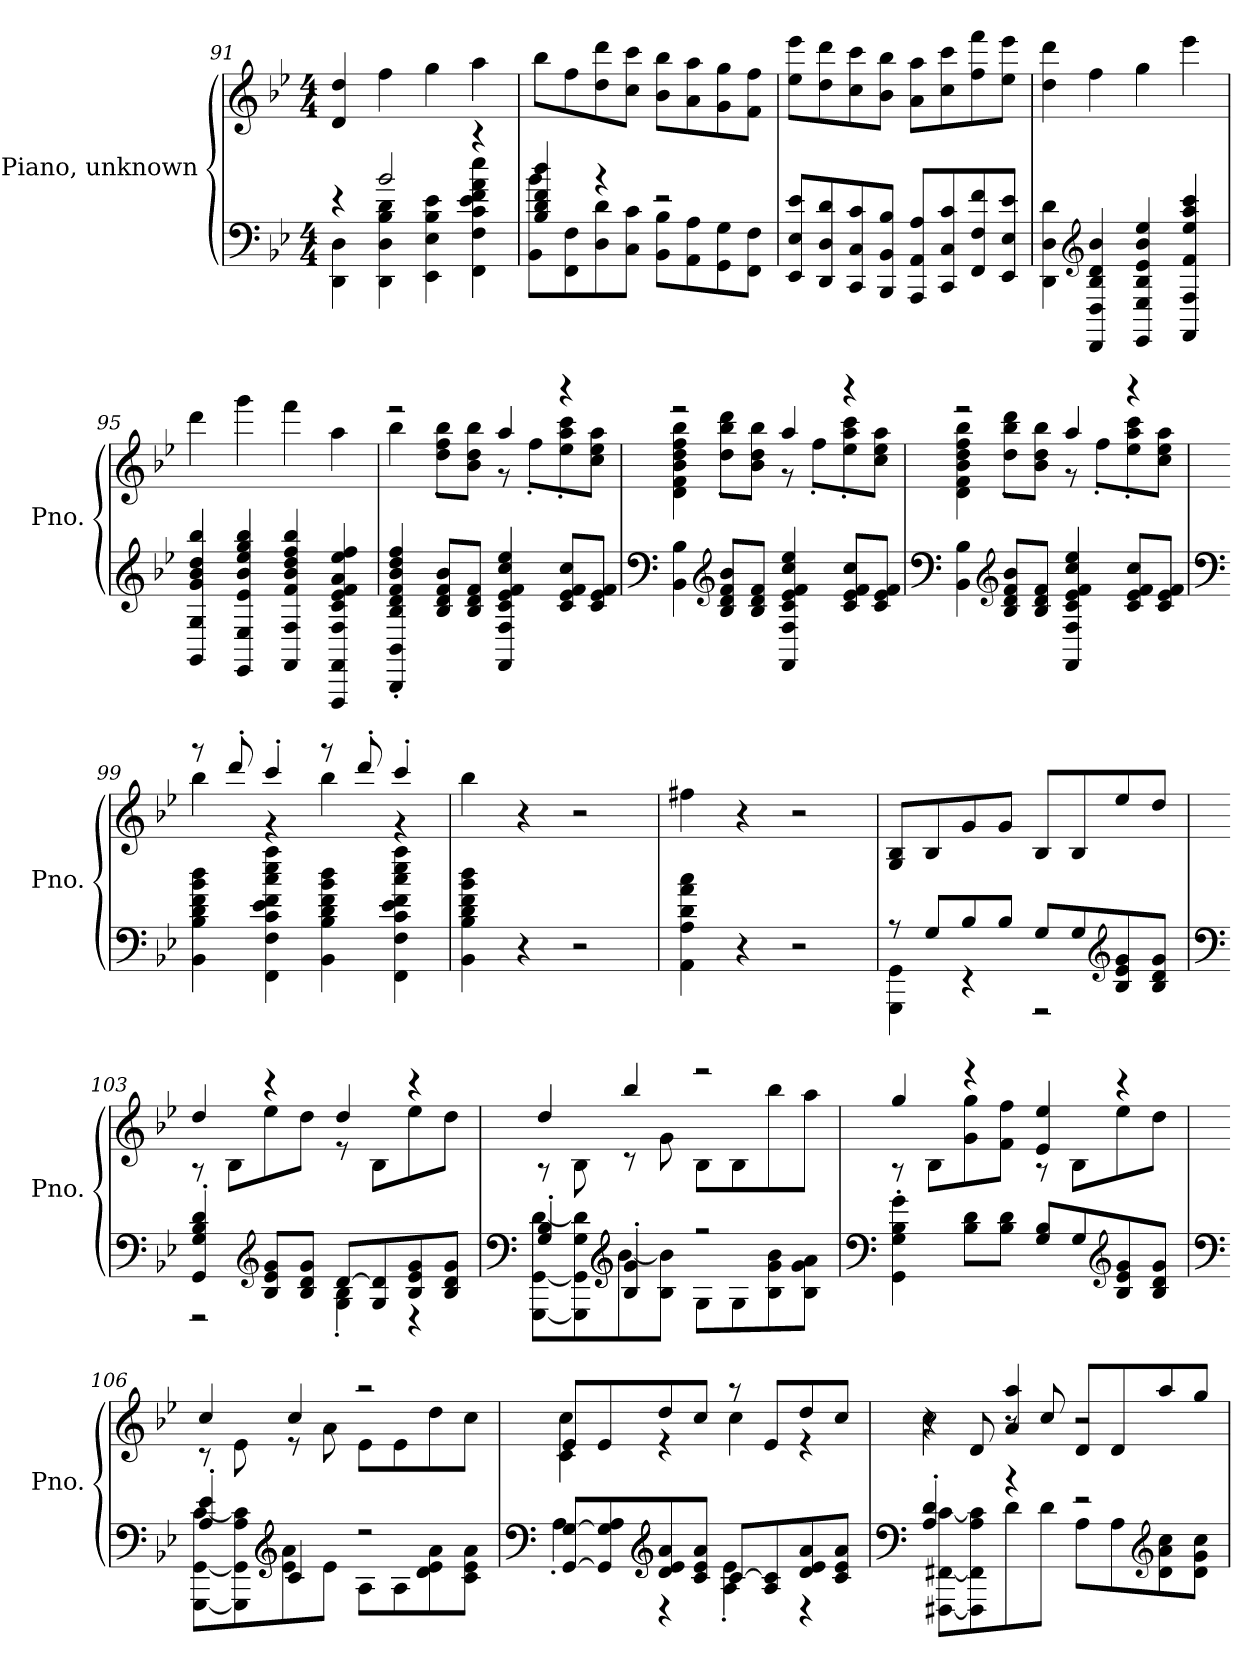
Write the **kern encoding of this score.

**kern	**kern
*part1	*part1
*staff2	*staff1
*I"Piano, unknown	*
*I'Pno.	*
*clefF4	*clefG2
*k[b-e-]	*k[b-e-]
*M4/4	*M4/4
=91	=91
*^	*
4r	4DD\ 4D\	4d/ 4dd/
2b-/	4DD\ 4D\ 4B-\ 4d\	4ff\
.	4EE-\ 4E-\ 4B-\ 4e-\	4gg\
4r	4FF\ 4F\ 4c\ 4e-\ 4f\ 4a\ 4ee-\	4aa\
=92	=92	=92
4B-/ 4d/ 4f/ 4dd/	8BB-\ 8b-\L	8bb-\L
.	8FF\ 8F\	8ff\
4r	8D\ 8d\	8dd\ 8ddd\
.	8C\ 8c\J	8cc\ 8ccc\J
2r	8BB-\ 8B-\L	8b-\ 8bb-\L
.	8AA\ 8A\	8a\ 8aa\
.	8GG\ 8G\	8g\ 8gg\
.	8FF\ 8F\J	8f\ 8ff\J
*v	*v	*
=93	=93
8EE-/ 8E-/ 8e-/L	8ee-\ 8eee-\L
8DD/ 8D/ 8d/	8dd\ 8ddd\
8CC/ 8C/ 8c/	8cc\ 8ccc\
8BBB-/ 8BB-/ 8B-/J	8b-\ 8bb-\J
8AAA/ 8AA/ 8A/L	8a\ 8aa\L
8CC/ 8C/ 8c/	8cc\ 8ccc\
8FF/ 8F/ 8f/	8ff\ 8fff\
8EE-/ 8E-/ 8e-/J	8ee-\ 8eee-\J
!!LO:LB:g=z
=94	=94
4DD\ 4D\ 4d\	4dd\ 4ddd\
*clefG2	*
4DD/ 4D/ 4B-/ 4d/ 4b-/	4ff\
4EE-/ 4E-/ 4B-/ 4e-/ 4b-/ 4ee-/	4gg\
4FF/ 4F/ 4f/ 4ee-/ 4aa/ 4ccc/	4eee-\
=95	=95
4GG/ 4G/ 4g/ 4b-/ 4dd/ 4bb-/	4ddd\
4EE-/ 4E-/ 4e-/ 4b-/ 4ee-/ 4gg/ 4bb-/	4ggg\
4FF/ 4F/ 4f/ 4b-/ 4dd/ 4ff/ 4bb-/	4fff\
4FFF/ 4FF/ 4F/ 4c/ 4e-/ 4f/ 4a/ 4ee-/ 4ff/	4aa\
=96	=96
*	*^
4BBB-/' 4BB-/' 4B-/' 4d/' 4f/' 4b-/' 4dd/' 4ff/'	2r	4bb-\
8B-/ 8d/ 8f/ 8b-/L	.	8dd\' 8ff\' 8bb-\'L
8B-/ 8d/ 8f/J	.	8b-\ 8dd\ 8bb-\J
4FF/ 4F/ 4c/ 4e-/ 4f/ 4cc/ 4ee-/	4aa/	8r
.	.	8ff'\L
8c/ 8e-/ 8f/ 8cc/L	4r	8ee-\' 8aa\' 8ccc\'
8c/ 8e-/ 8f/J	.	8cc\ 8ee-\ 8aa\J
=97	=97	=97
*clefF4	*	*
4BB-\ 4B-\	2r	4d\ 4f\ 4b-\ 4dd\ 4ff\ 4bb-\
*clefG2	*	*
8B-/ 8d/ 8f/ 8b-/L	.	8dd\' 8bb-\' 8ddd\'L
8B-/ 8d/ 8f/J	.	8b-\ 8dd\ 8bb-\J
4FF/ 4F/ 4c/ 4e-/ 4f/ 4cc/ 4ee-/	4aa/	8r
.	.	8ff'\L
8c/ 8e-/ 8f/ 8cc/L	4r	8ee-\' 8aa\' 8ccc\'
8c/ 8e-/ 8f/J	.	8cc\ 8ee-\ 8aa\J
!!LO:LB:g=z	!!
=98	=98	=98
*clefF4	*	*
4BB-\ 4B-\	2r	4d\ 4f\ 4b-\ 4dd\ 4ff\ 4bb-\
*clefG2	*	*
8B-/ 8d/ 8f/ 8b-/L	.	8dd\' 8bb-\' 8ddd\'L
8B-/ 8d/ 8f/J	.	8b-\ 8dd\ 8bb-\J
4FF/ 4F/ 4c/ 4e-/ 4f/ 4cc/ 4ee-/	4aa/	8r
.	.	8ff'\L
8c/ 8e-/ 8f/ 8cc/L	4r	8ee-\' 8aa\' 8ccc\'
8c/ 8e-/ 8f/J	.	8cc\ 8ee-\ 8aa\J
=99	=99	=99
*clefF4	*	*
4BB-\ 4B-\ 4d\ 4f\ 4b-\ 4dd\	8r	4bb-\
.	8ddd'/	.
4FF\ 4F\ 4c\ 4e-\ 4f\ 4cc\ 4ee-\ 4aa\	4ccc'/	4r
4BB-\ 4B-\ 4d\ 4f\ 4b-\ 4dd\	8r	4bb-\
.	8ddd'/	.
4FF\ 4F\ 4c\ 4e-\ 4f\ 4cc\ 4ee-\ 4aa\	4ccc'/	4r
*	*v	*v
=100	=100
4BB-\ 4B-\ 4d\ 4f\ 4b-\ 4dd\	4bb-\
4r	4r
2r	2r
=101	=101
4AA\ 4A\ 4d\ 4a\ 4cc\	4ff#X\
4r	4r
2r	2r
=102	=102
*^	*
8r	4GGG\ 4GG\	8G/ 8B-/L
8G/L	.	8B-/
8B-/	4r	8g/
8B-/J	.	8g/J
8G/L	2r	8B-/L
8G/	.	8B-/
*clefG2	*	*
8B-/ 8e-/ 8g/	.	8ee-/
8B-/ 8d/ 8g/J	.	8dd/J
!!LO:LB:g=z
=103	=103	=103
*clefF4	*	*
*	*	*^
4GG/' 4G/' 4B-/' 4d/'	2r	4dd/	8r
.	.	.	8B-\L
*clefG2	*	*	*
8B-/ 8e-/ 8g/L	.	4r	8ee-\
8B-/ 8d/ 8g/J	.	.	8dd\J
[8d/L	4G\' 4B-\'	4dd/	8r
8G/ 8d/]	.	.	8B-\L
8B-/ 8e-/ 8g/	4r	4r	8ee-\
8B-/ 8d/ 8g/J	.	.	8dd\J
=104	=104	=104	=104
*clefF4	*	*	*
4G/' 4B-/'	[8GGG\ [8GG\ [8d\L	4dd/	8r
.	8GGG\] 8GG\] 8G\ 8d\]	.	8B-\
*clefG2	*	*	*
4B-/' 4g/'	[8b-\	4bb-/	8r
.	8B-\ 8b-\]J	.	8g\
2r	8G\L	2r	8B-\L
.	8G\	.	8B-\
.	8B-\ 8g\ 8b-\	.	8bb-\
.	8B-\ 8g\ 8a\J	.	8aa\J
*v	*v	*	*
=105	=105	=105
*clefF4	*	*
4GG\' 4G\' 4B-\' 4g\'	4gg/	8r
.	.	8B-\L
8B-\ 8d\L	4r	8g\ 8gg\
8B-\ 8d\J	.	8f\ 8ff\J
8G/ 8B-/L	4e-/ 4ee-/	8r
8G/	.	8B-\L
*clefG2	*	*
8B-/ 8e-/ 8g/	4r	8ee-\
8B-/ 8d/ 8g/J	.	8dd\J
!!LO:LB:g=z	!!
=106	=106	=106
*clefF4	*	*
*^	*	*
4A/' 4e-/'	[8GGG\ [8GG\ [8c\L	4cc/	8r
.	8GGG\] 8GG\] 8A\ 8c\]	.	8e-\
*clefG2	*	*	*
4c/	8e-\ 8a\	4cc/	8r
.	8e-\J	.	8a\
2r	8A\L	2r	8e-\L
.	8A\	.	8e-\
.	8d\ 8e-\ 8a\	.	8dd\
.	8c\ 8e-\ 8a\J	.	8cc\J
=107	=107	=107	=107
*clefF4	*	*	*
[8GG/ [8G/L	4A'\	8e-/L	4c\ 4cc\
8GG/] 8G/] 8A/	.	8e-/	.
*clefG2	*	*	*
8d/ 8e-/ 8a/	4r	8dd/	4r
8c/ 8e-/ 8a/J	.	8cc/J	.
[8c/L	4A\' 4e-\'	8r	4cc\
8A/ 8c/]	.	8e-/L	.
8d/ 8e-/ 8a/	4r	8dd/	4r
8c/ 8e-/ 8a/J	.	8cc/J	.
*	*	*v	*v
=108	=108	=108
*clefF4	*	*
*	*	*^
*	*	*	*^
4A/' 4d/'	[8FFF#X\ [8FF#X\ [8c\L	4r	2cc\	8r
.	8FFF#\] 8FF#\] 8A\ 8c\]	.	.	8d/
4r	8d\	4a/ 4aa/	.	8r
.	8d\J	.	.	8cc/
2r	8A\L	2r	2r	8d/L
.	8A\	.	.	8d/
*clefG2	*	*	*	*
.	8d\ 8a\ 8cc\	.	.	8aa/
.	8d\ 8g\ 8cc\J	.	.	8gg/J
*v	*v	*	*	*
*	*v	*v	*v
=	=
*-	*-
